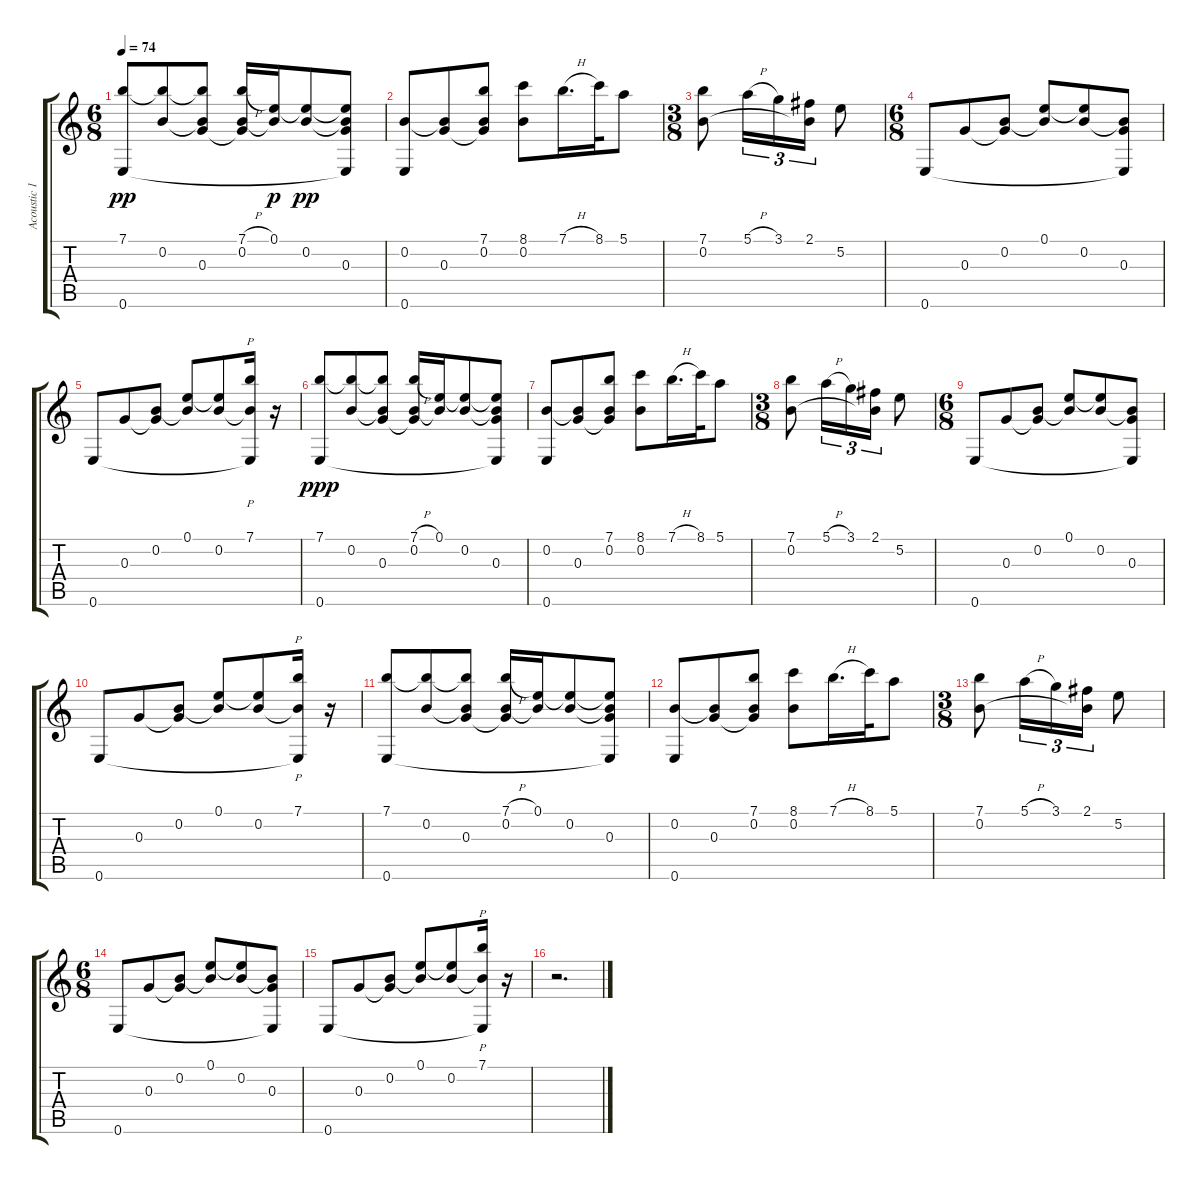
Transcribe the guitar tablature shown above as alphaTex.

\track ("Acoustic 1" "Acoustic 1") {instrument acousticguitarnylon}
\staff {score tabs}
\tuning (E4 B3 G3 D3 A2 E2) {hide}
\ts (6 8)
\tempo 74
\clef g2
\ks c
(7.1 0.6).8{dy pp} (7.1{t} 0.2).8 (7.1{t} 0.2{t} 0.3).8 (7.1{h} 0.2 0.3{t}).16 (0.1 0.2{t}).16{dy p} (0.1{t} 0.2).8{dy pp} (0.1{t} 0.2{t} 0.3 0.6{t}).8 |
(0.2 0.6).8 (0.2{t} 0.3).8 (7.1 0.2 0.3{t}).8 (8.1 0.2).8 7.1{h}.16{d} 8.1.32 5.1.8 |
\ts (3 8)
(7.1 0.2).8 5.1{h}.16{tu (3 2)} 3.1.16{tu (3 2)} (2.1 0.2{t}).16{tu (3 2)} 5.2.8 |
\ts (6 8)
0.6.8 0.3.8 (0.2 0.3{t}).8 (0.1 0.2{t}).8 (0.1{t} 0.2).8 (0.2{t} 0.3 0.6{t}).8 |
0.6.8 0.3.8 (0.2 0.3{t}).8 (0.1 0.2{t}).8 (0.1{t} 0.2).8 (7.1 0.2{t} 0.6{t}).16{p} r.16 |
(7.1 0.6).8{dy ppp} (7.1{t} 0.2).8 (7.1{t} 0.2{t} 0.3).8 (7.1{h} 0.2 0.3{t}).16 (0.1 0.2{t}).16 (0.1{t} 0.2).8 (0.1{t} 0.2{t} 0.3 0.6{t}).8 |
(0.2 0.6).8 (0.2{t} 0.3).8 (7.1 0.2 0.3{t}).8 (8.1 0.2).8 7.1{h}.16{d} 8.1.32 5.1.8 |
\ts (3 8)
(7.1 0.2).8 5.1{h}.16{tu (3 2)} 3.1.16{tu (3 2)} (2.1 0.2{t}).16{tu (3 2)} 5.2.8 |
\ts (6 8)
0.6.8 0.3.8 (0.2 0.3{t}).8 (0.1 0.2{t}).8 (0.1{t} 0.2).8 (0.2{t} 0.3 0.6{t}).8 |
0.6.8 0.3.8 (0.2 0.3{t}).8 (0.1 0.2{t}).8 (0.1{t} 0.2).8 (7.1 0.2{t} 0.6{t}).16{p} r.16 |
(7.1 0.6).8 (7.1{t} 0.2).8 (7.1{t} 0.2{t} 0.3).8 (7.1{h} 0.2 0.3{t}).16 (0.1 0.2{t}).16 (0.1{t} 0.2).8 (0.1{t} 0.2{t} 0.3 0.6{t}).8 |
(0.2 0.6).8 (0.2{t} 0.3).8 (7.1 0.2 0.3{t}).8 (8.1 0.2).8 7.1{h}.16{d} 8.1.32 5.1.8 |
\ts (3 8)
(7.1 0.2).8 5.1{h}.16{tu (3 2)} 3.1.16{tu (3 2)} (2.1 0.2{t}).16{tu (3 2)} 5.2.8 |
\ts (6 8)
0.6.8{volume 0} 0.3.8 (0.2 0.3{t}).8 (0.1 0.2{t}).8 (0.1{t} 0.2).8 (0.2{t} 0.3 0.6{t}).8 |
0.6.8 0.3.8 (0.2 0.3{t}).8 (0.1 0.2{t}).8 (0.1{t} 0.2).8 (7.1 0.2{t} 0.6{t}).16{p} r.16 |
r.2{d}
